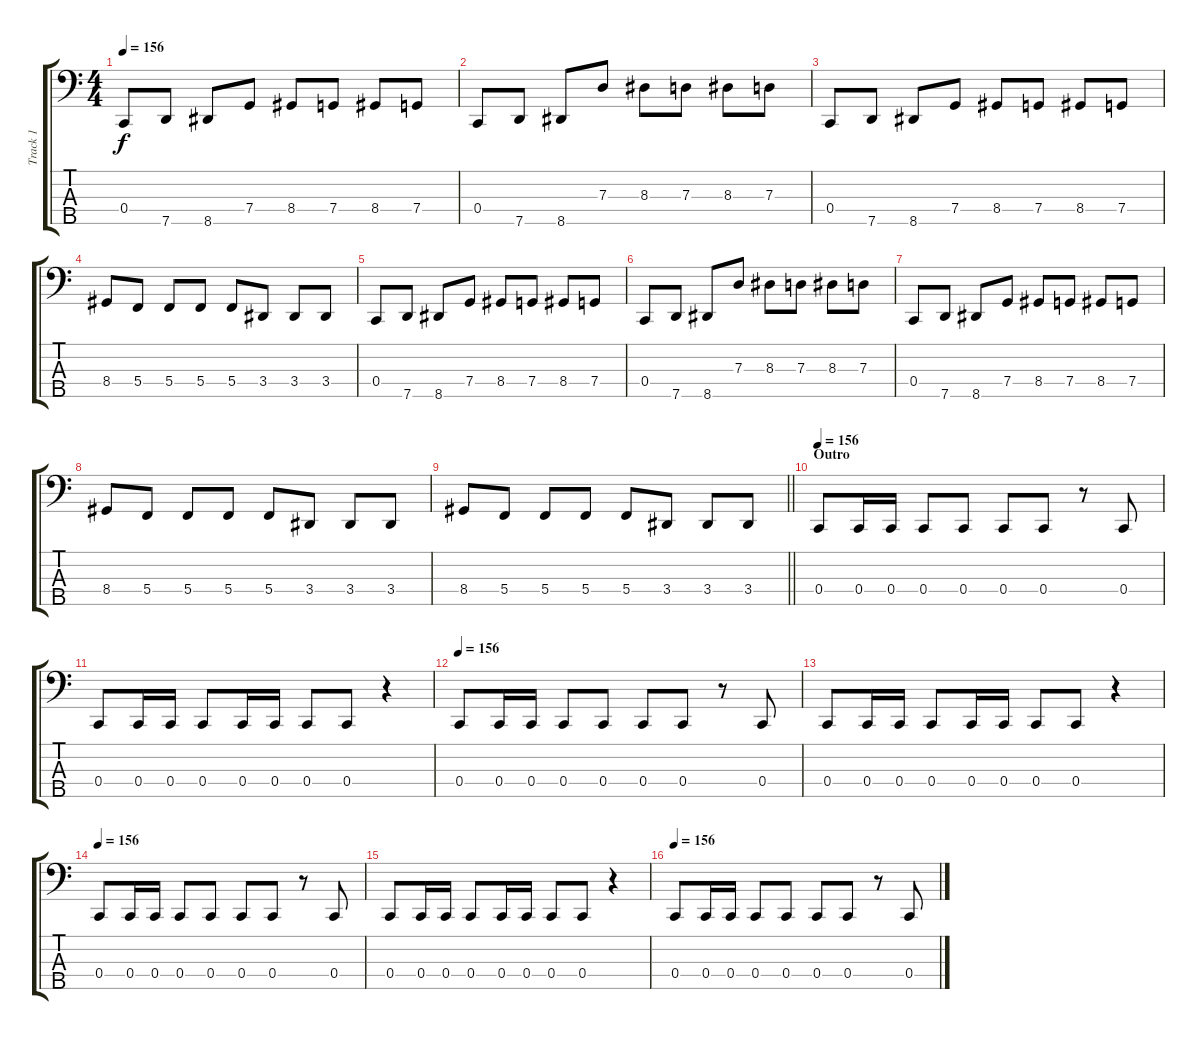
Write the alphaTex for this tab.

\track ("Track 1" "Track 1") {instrument electricbassfinger}
\staff {score tabs}
\tuning (F2 C2 G1 C1 G0) {hide}
\ts (4 4)
\tempo 156
\clef f4
\ks c
0.4.8{dy f} 7.5.8 8.5.8 7.4.8 8.4.8 7.4.8 8.4.8 7.4.8 |
0.4.8 7.5.8 8.5.8 7.3.8 8.3.8 7.3.8 8.3.8 7.3.8 |
0.4.8 7.5.8 8.5.8 7.4.8 8.4.8 7.4.8 8.4.8 7.4.8 |
8.4.8 5.4.8 5.4.8 5.4.8 5.4.8 3.4.8 3.4.8 3.4.8 |
0.4.8 7.5.8 8.5.8 7.4.8 8.4.8 7.4.8 8.4.8 7.4.8 |
0.4.8 7.5.8 8.5.8 7.3.8 8.3.8 7.3.8 8.3.8 7.3.8 |
0.4.8 7.5.8 8.5.8 7.4.8 8.4.8 7.4.8 8.4.8 7.4.8 |
8.4.8 5.4.8 5.4.8 5.4.8 5.4.8 3.4.8 3.4.8 3.4.8 |
\barLineRight lightlight
8.4.8 5.4.8 5.4.8 5.4.8 5.4.8 3.4.8 3.4.8 3.4.8 |
\section ("" "Outro")
\tempo 156
0.4.8 0.4.16 0.4.16 0.4.8 0.4.8 0.4.8 0.4.8 r.8 0.4.8 |
0.4.8 0.4.16{beam merge} 0.4.16 0.4.8 0.4.16 0.4.16 0.4.8 0.4.8 r.4 |
\tempo 156
0.4.8 0.4.16 0.4.16 0.4.8 0.4.8 0.4.8 0.4.8 r.8 0.4.8 |
0.4.8 0.4.16{beam merge} 0.4.16 0.4.8 0.4.16 0.4.16 0.4.8 0.4.8 r.4 |
\tempo 156
0.4.8 0.4.16 0.4.16 0.4.8 0.4.8 0.4.8 0.4.8 r.8 0.4.8 |
0.4.8 0.4.16{beam merge} 0.4.16 0.4.8 0.4.16 0.4.16 0.4.8 0.4.8 r.4 |
\tempo 156
0.4.8 0.4.16 0.4.16 0.4.8 0.4.8 0.4.8 0.4.8 r.8 0.4.8
